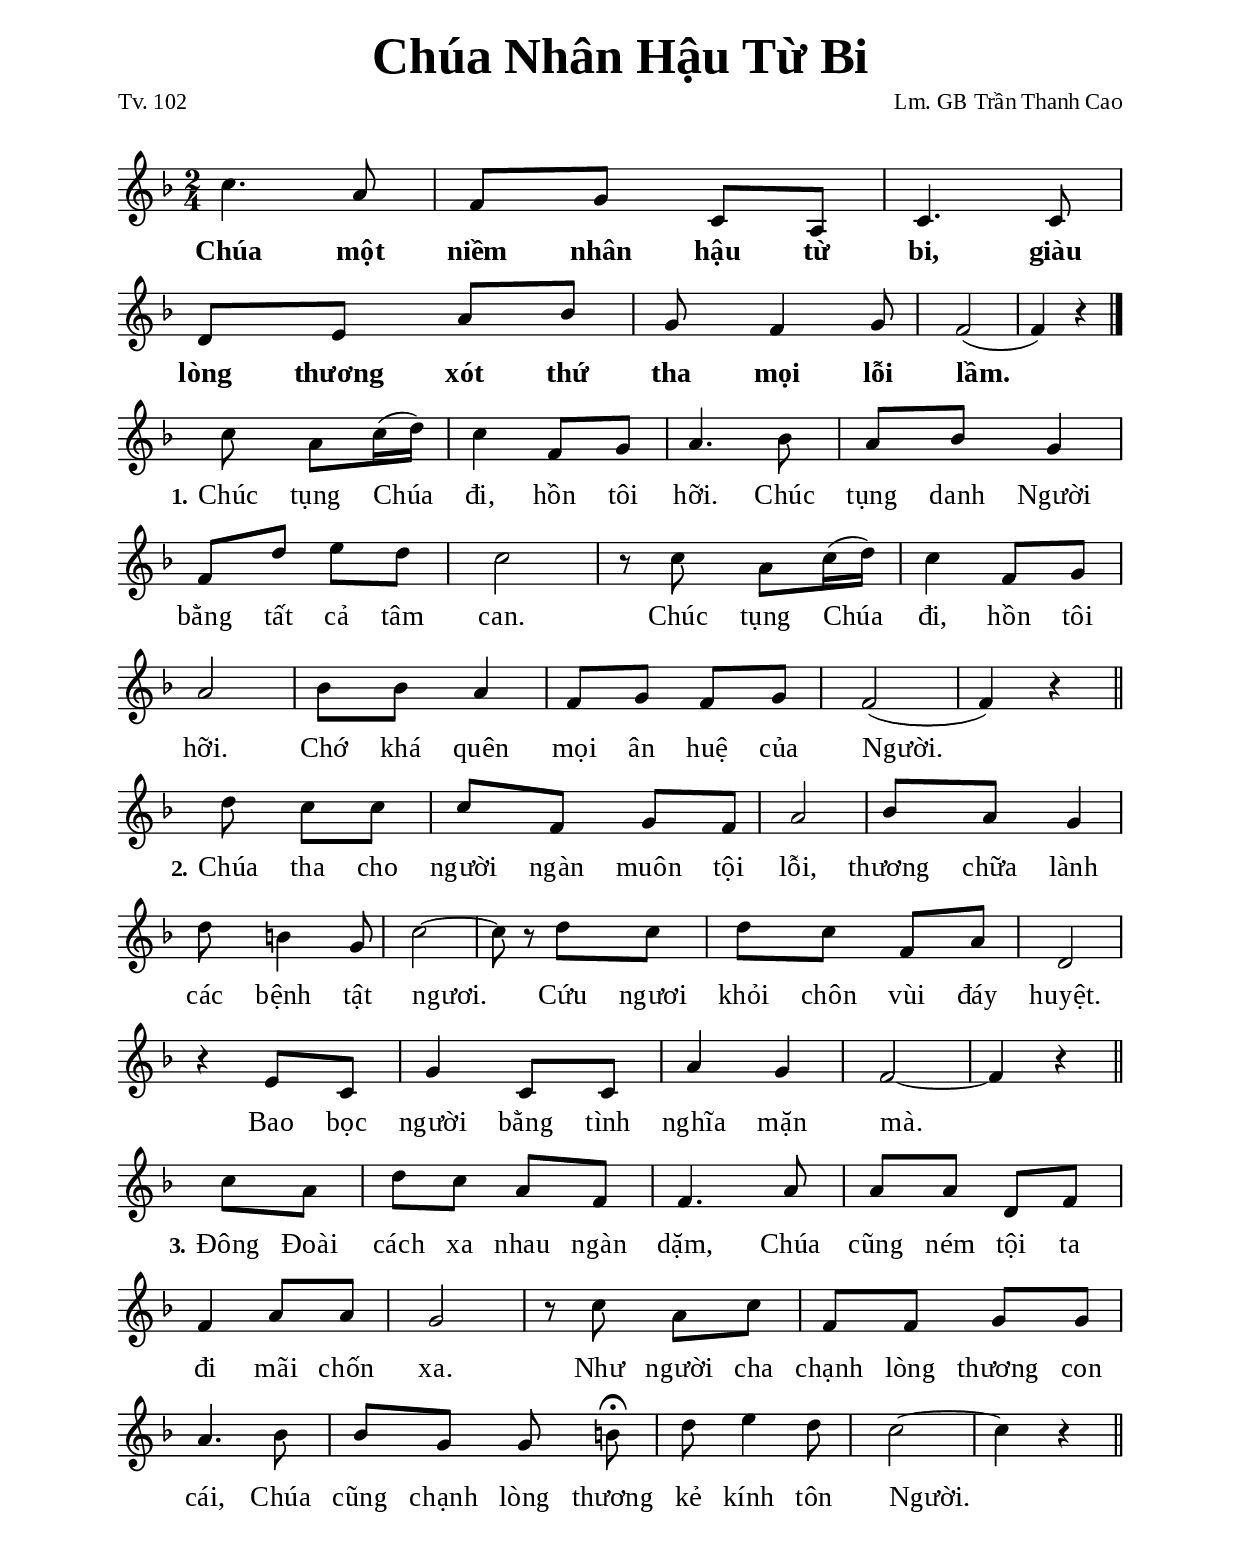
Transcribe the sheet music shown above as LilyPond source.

% Cài đặt chung
\version "2.22.1"
\include "english.ly"

\header {
  title = \markup { \fontsize #3 "Chúa Nhân Hậu Từ Bi" }
  poet = "Tv. 102"
  composer = "Lm. GB Trần Thanh Cao"
  arranger = " "
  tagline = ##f
}

% Nhạc điệp khúc
nhacDiepKhuc = \relative c'' {
  c4. a8 |
  f g c, a |
  c4. c8 |
  d e a bf |
  g f4 g8 |
  f2 ( |
  f4) r \bar "|."
}

% Nhạc phiên khúc
nhacPhienKhucMot = \relative c'' {
  \partial 4. c8 a c16 (d) |
  c4 f,8 g |
  a4. bf8 |
  a bf g4 |
  f8 d' e d |
  c2 |
  r8 c a c16 (d) |
  c4 f,8 g |
  a2 |
  bf8 bf a4 |
  f8 g f g |
  f2 ( |
  f4) r \bar "||"
}

nhacPhienKhucHai = \relative c'' {
  \partial 4. d8 c c |
  c f, g f |
  a2 |
  bf8 a g4 |
  d'8 b!4 g8 |
  c2 ~ |
  c8 r d c |
  d c f, a |
  d,2 |
  r4 e8 c |
  g'4 c,8 c |
  a'4 g |
  f2 ~ |
  f4 r \bar "||"
}

nhacPhienKhucBa = \relative c'' {
  \partial 4 c8 a |
  d c a f |
  f4. a8 |
  a a d, f |
  f4 a8 a |
  g2 |
  r8 c a c |
  f, f g g |
  a4. bf8 |
  bf g
  \autoBeamOff
  g b \fermata |
  \autoBeamOn
  d e4 d8 |
  c2 ~ |
  c4 r \bar "||"
}

% Lời điệp khúc
loiDiepKhuc = \lyricmode {
  \override Lyrics.LyricText.font-series = #'bold
  Chúa một niềm nhân hậu từ bi,
  giàu
  \override LyricText.extra-offset = #'(0 . -1)
  lòng thương xót thứ tha mọi lỗi lầm.
}

% Lời phiên khúc
loiPhienKhucMot = \lyricmode {
  \set stanza = #"1."
  Chúc tụng Chúa đi, hồn tôi hỡi.
  Chúc tụng danh Người bằng tất cả tâm can.
  Chúc tụng Chúa đi, hồn tôi hỡi.
  Chớ khá quên mọi ân huệ của Người.
}

loiPhienKhucHai = \lyricmode {
  \set stanza = #"2."
  Chúa tha cho người ngàn muôn tội lỗi,
  thương chữa lành các bệnh tật ngươi.
  Cứu ngươi khỏi chôn vùi đáy huyệt.
  Bao bọc người bằng tình nghĩa mặn mà.
}

loiPhienKhucBa = \lyricmode {
  \set stanza = #"3."
  Đông Đoài cách xa nhau ngàn dặm,
  Chúa cũng ném tội ta đi mãi chốn xa.
  Như người cha chạnh lòng thương con cái,
  Chúa cũng chạnh lòng thương kẻ kính tôn Người.
}

% Dàn trang
\paper {
  #(set-paper-size "a4")
  top-margin = 20\mm
  bottom-margin = 10\mm
  left-margin = 20\mm
  right-margin = 20\mm
  indent = #0
  #(define fonts
    (make-pango-font-tree
      "Liberation Serif"
      "Liberation Serif"
      "Liberation Serif"
      (/ 20 20)))
  page-count = #1
  system-system-spacing = #'((basic-distance . 12)
                             (minimum-distance . 12)
                             (padding . 1))
  score-system-spacing = #'((basic-distance . 12)
                             (minimum-distance . 12)
                             (padding . 1))
}

% Thiết lập tông và nhịp
TongNhip = { \key f \major \time 2/4 }

\score {
  \new ChoirStaff <<
    \new Staff = diepKhuc \with {
        \consists "Merge_rests_engraver"
        %\magnifyStaff #(magstep +1)
      }
      <<
      \new Voice = beSop {
        \TongNhip \stemNeutral \nhacDiepKhuc
      }
    >>
    \new Lyrics \with {
          \override VerticalAxisGroup.
            nonstaff-relatedstaff-spacing.padding = #0.3
          \override VerticalAxisGroup.
            nonstaff-unrelatedstaff-spacing.padding = #1
        }
        \lyricsto beSop \loiDiepKhuc
  >>
  \layout {
    \override Lyrics.LyricText.font-series = #'bold
    \override Lyrics.LyricText.font-size = #+2
    \override Lyrics.LyricSpace.minimum-distance = #6
    \override Score.BarNumber.break-visibility = ##(#f #f #f)
    \override Score.SpacingSpanner.uniform-stretching = ##t
  }
}

\score {
  \new ChoirStaff <<
    \new Staff = phienKhuc \with {
        %\magnifyStaff #(magstep +1)
      }
      <<
      \new Voice = beSop {
        \TongNhip \nhacPhienKhucMot
      }
    >>
    \new Lyrics \with {
          \override VerticalAxisGroup.
            nonstaff-relatedstaff-spacing.padding = #1
          \override VerticalAxisGroup.
            nonstaff-unrelatedstaff-spacing.padding = #1
        }
        \lyricsto beSop \loiPhienKhucMot
  >>
  \layout {
    \override Staff.TimeSignature.transparent = ##t
    \override Lyrics.LyricText.font-size = #+2
    \override Lyrics.LyricSpace.minimum-distance = #3
    \override Score.BarNumber.break-visibility = ##(#f #f #f)
    \override Score.SpacingSpanner.uniform-stretching = ##t
  }
}

\score {
  \new ChoirStaff <<
    \new Staff = phienKhuc \with {
        %\magnifyStaff #(magstep +1)
      }
      <<
      \new Voice = beSop {
        \TongNhip \nhacPhienKhucHai
      }
    >>
    \new Lyrics \with {
          \override VerticalAxisGroup.
            nonstaff-relatedstaff-spacing.padding = #1.2
          \override VerticalAxisGroup.
            nonstaff-unrelatedstaff-spacing.padding = #1
        }
        \lyricsto beSop \loiPhienKhucHai
  >>
  \layout {
    \override Staff.TimeSignature.transparent = ##t
    \override Lyrics.LyricText.font-size = #+2
    \override Lyrics.LyricSpace.minimum-distance = #3
    \override Score.BarNumber.break-visibility = ##(#f #f #f)
    \override Score.SpacingSpanner.uniform-stretching = ##t
  }
}

\score {
  \new ChoirStaff <<
    \new Staff = phienKhuc \with {
        %\magnifyStaff #(magstep +1)
      }
      <<
      \new Voice = beSop {
        \TongNhip \nhacPhienKhucBa
      }
    >>
    \new Lyrics \with {
          \override VerticalAxisGroup.
            nonstaff-relatedstaff-spacing.padding = #1.5
          \override VerticalAxisGroup.
            nonstaff-unrelatedstaff-spacing.padding = #1
        }
        \lyricsto beSop \loiPhienKhucBa
  >>
  \layout {
    \override Staff.TimeSignature.transparent = ##t
    \override Lyrics.LyricText.font-size = #+2
    \override Lyrics.LyricSpace.minimum-distance = #2
    \override Score.BarNumber.break-visibility = ##(#f #f #f)
    \override Score.SpacingSpanner.uniform-stretching = ##t
  }
}
